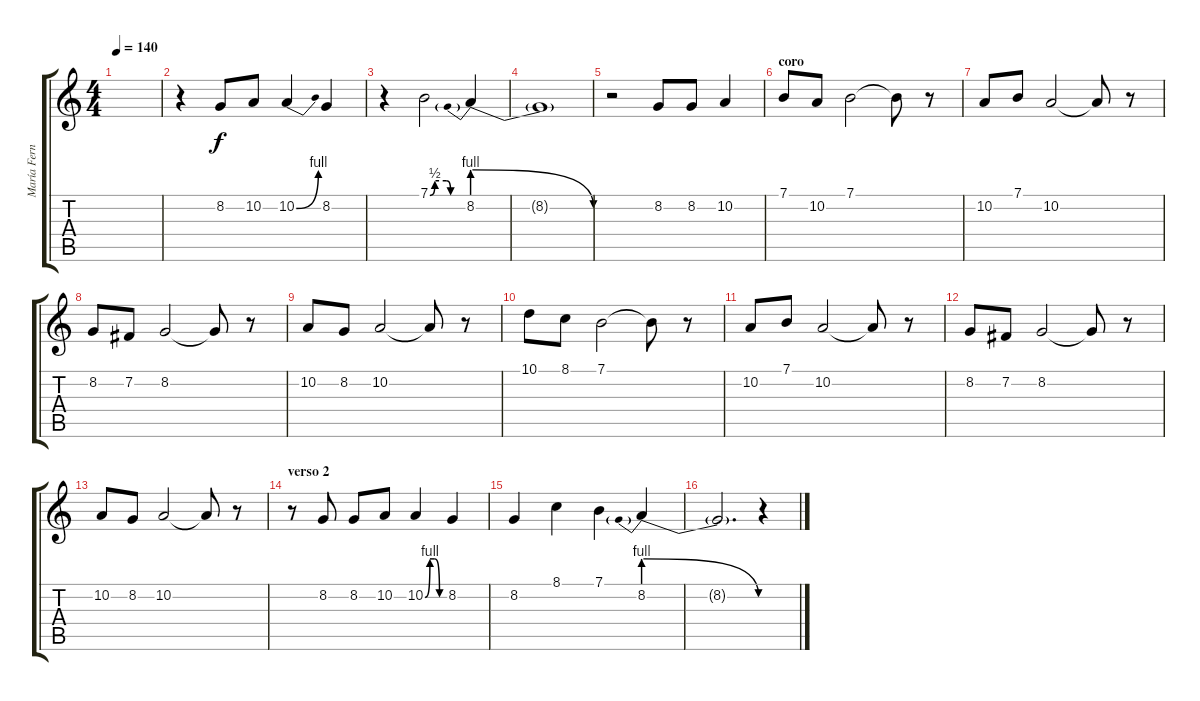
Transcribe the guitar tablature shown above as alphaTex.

\track ("María Fernanda (voz)" "María Fern") {instrument lead3calliope}
\staff {score tabs}
\tuning (E4 B3 G3 D3 A2 E2) {hide}
\ts (4 4)
\tempo 140
\clef g2
\ks c
|
r.4 8.2.8 10.2.8 10.2{be (bend 0 0 60 4)}.4 8.2.4 |
r.4 7.1{be (custom 0 0 9 2 30 2 38 0 45 0 60 0)}.2 8.2{be (prebendrelease 0 4 60 0)}.4 |
8.2{t}.1 |
r.2{volume 11 balance 0} 8.2.8 8.2.8 10.2.4 |
\section ("" "coro")
7.1.8 10.2.8 7.1.2 7.1{t}.8 r.8 |
10.2.8 7.1.8 10.2.2 10.2{t}.8 r.8 |
8.2.8 7.2.8 8.2.2 8.2{t}.8 r.8 |
10.2.8 8.2.8 10.2.2 10.2{t}.8 r.8 |
10.1.8 8.1.8 7.1.2 7.1{t}.8 r.8 |
10.2.8 7.1.8 10.2.2 10.2{t}.8 r.8 |
8.2.8 7.2.8 8.2.2 8.2{t}.8 r.8 |
10.2.8 8.2.8 10.2.2 10.2{t}.8 r.8 |
\section ("" "verso 2")
r.8{volume 14 balance 8} 8.2.8 8.2.8 10.2.8 10.2{be (custom 0 0 15 4 30 4 45 0 60 0)}.4 8.2.4 |
8.2.4 8.1.4 7.1.4 8.2{be (prebendrelease 0 4 60 0)}.4 |
8.2{t}.2{d} r.4
